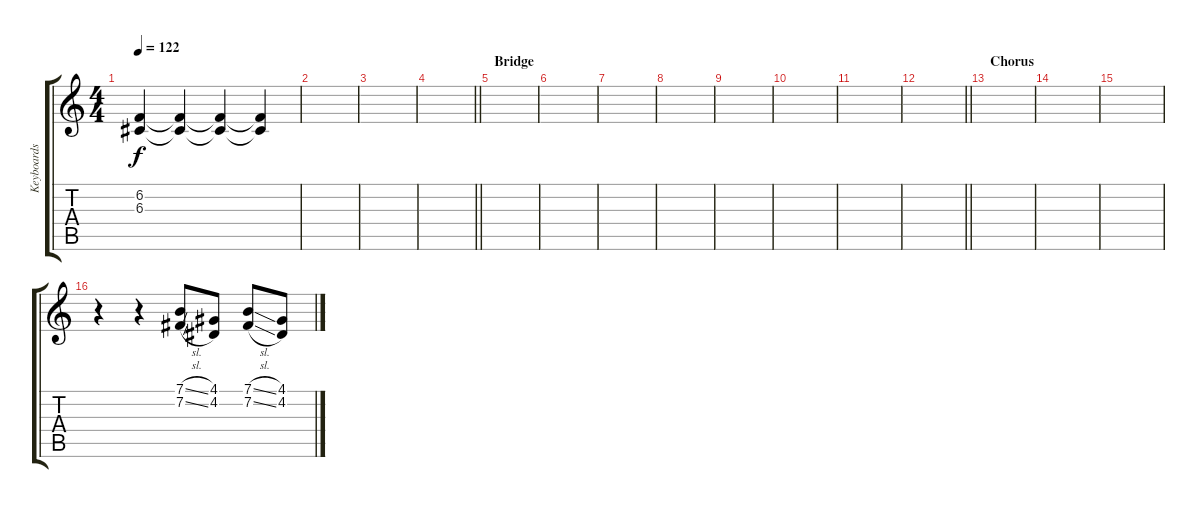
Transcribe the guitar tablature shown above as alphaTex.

\track ("Keyboards" "Keyboards") {instrument lead1square}
\staff {score tabs}
\tuning (E4 B3 G3 D3 A2 E2) {hide}
\ts (4 4)
\tempo 122
\clef g2
\ks c
(6.2 6.3).4{dy f volume 0} (6.2{t} 6.3{t}).4 (6.2{t} 6.3{t}).4 (6.2{t} 6.3{t}).4 |
|
|
\barLineRight lightlight
|
\section ("" "Bridge")
|
|
|
|
|
|
|
\barLineRight lightlight
|
\section ("" "Chorus")
|
|
|
r.4 r.4 (7.1{sl} 7.2{sl}).8 (4.1 4.2).8 (7.1{sl} 7.2{sl}).8 (4.1 4.2).8
